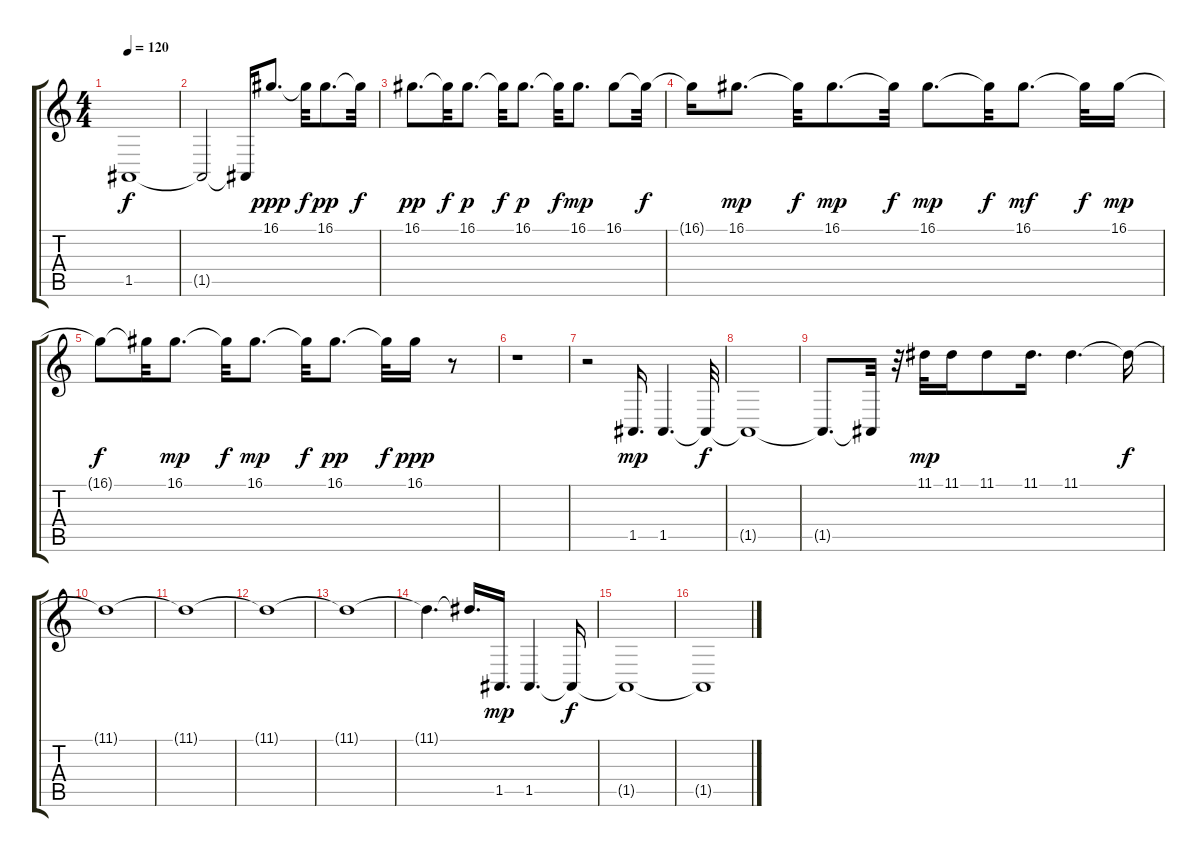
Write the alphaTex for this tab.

\track "" {instrument whistle}
\staff {score tabs}
\tuning (E4 B3 G3 D3 A2 E2) {hide}
\ts (4 4)
\tempo 120
\clef g2
\ks c
1.5{t}.1{dy f} |
1.5{t}.2 1.5{t}.16 16.1.8{d dy ppp instrument whistle} 16.1{t}.32{dy f} 16.1.8{d dy pp} 16.1{t}.32{dy f} |
16.1.8{d dy pp} 16.1{t}.32{dy f} 16.1.8{d dy p} 16.1{t}.32{dy f} 16.1.8{d dy p} 16.1{t}.32{dy f} 16.1.8{d dy mp} 16.1.8 16.1{t}.32{dy f} |
16.1{t}.16 16.1.8{d dy mp} 16.1{t}.32{dy f} 16.1.8{d dy mp} 16.1{t}.32{dy f} 16.1.8{d dy mp} 16.1{t}.32{dy f} 16.1.8{d dy mf} 16.1{t}.32{dy f} 16.1.16{dy mp} |
16.1{t}.8{dy f} 16.1{t}.32 16.1.8{d dy mp} 16.1{t}.32{dy f} 16.1.8{d dy mp} 16.1{t}.32{dy f} 16.1.8{d dy pp} 16.1{t}.32{dy f} 16.1.16{dy ppp} r.8 |
r.1 |
r.2 1.5.16{d dy mp instrument timpani} 1.5.4{d} 1.5{t}.32{dy f} |
1.5{t}.1 |
1.5{t}.8{d} 1.5{t}.32 r.32 11.1.32{dy mp} 11.1.16 11.1.8 11.1.16{d} 11.1.4{d} 11.1{t}.16{dy f} |
11.1{t}.1 |
11.1{t}.1 |
11.1{t}.1 |
11.1{t}.1 |
11.1{t}.4{d} 11.1{t}.16{d} 1.5.16{d dy mp instrument timpani} 1.5.4{d} 1.5{t}.16{dy f} |
1.5{t}.1 |
1.5{t}.1
